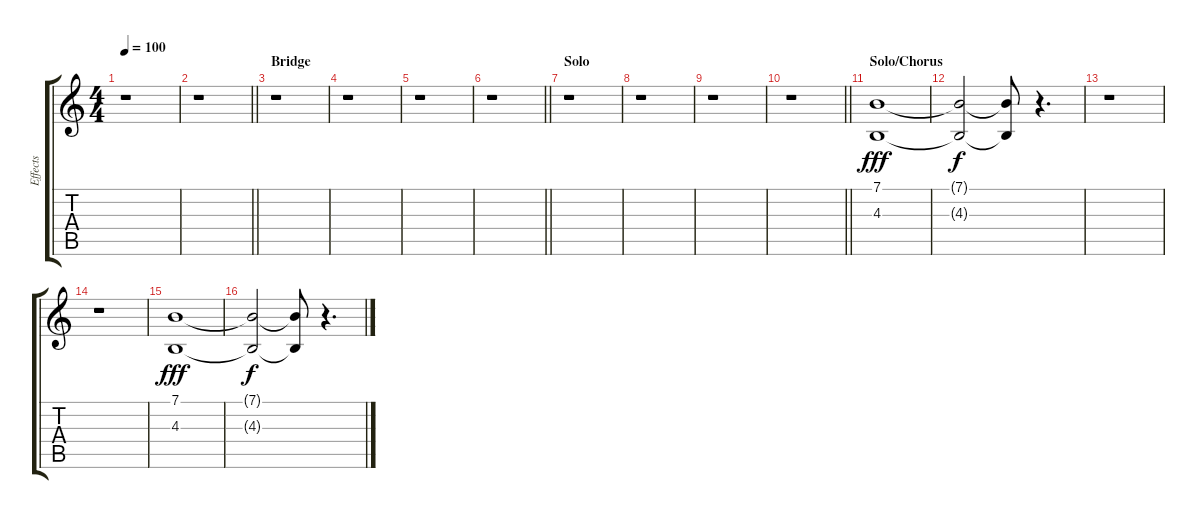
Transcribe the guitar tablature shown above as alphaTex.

\track ("Effects" "Effects") {instrument lead2sawtooth}
\staff {score tabs}
\tuning (E4 B3 G3 D3 E2 B1) {hide}
\ts (4 4)
\tempo 100
\clef g2
\ks c
r.1{dy f} |
\barLineRight lightlight
r.1 |
\section ("" "Bridge")
r.1 |
r.1 |
r.1 |
\barLineRight lightlight
r.1 |
\section ("" "Solo")
r.1 |
r.1 |
r.1 |
\barLineRight lightlight
r.1 |
\section ("" "Solo/Chorus")
(7.1 4.3).1{dy fff} |
(7.1{t} 4.3{t}).2{dy f} (7.1{t} 4.3{t}).8 r.4{d} |
r.1 |
r.1 |
(7.1 4.3).1{dy fff} |
(7.1{t} 4.3{t}).2{dy f} (7.1{t} 4.3{t}).8 r.4{d}
